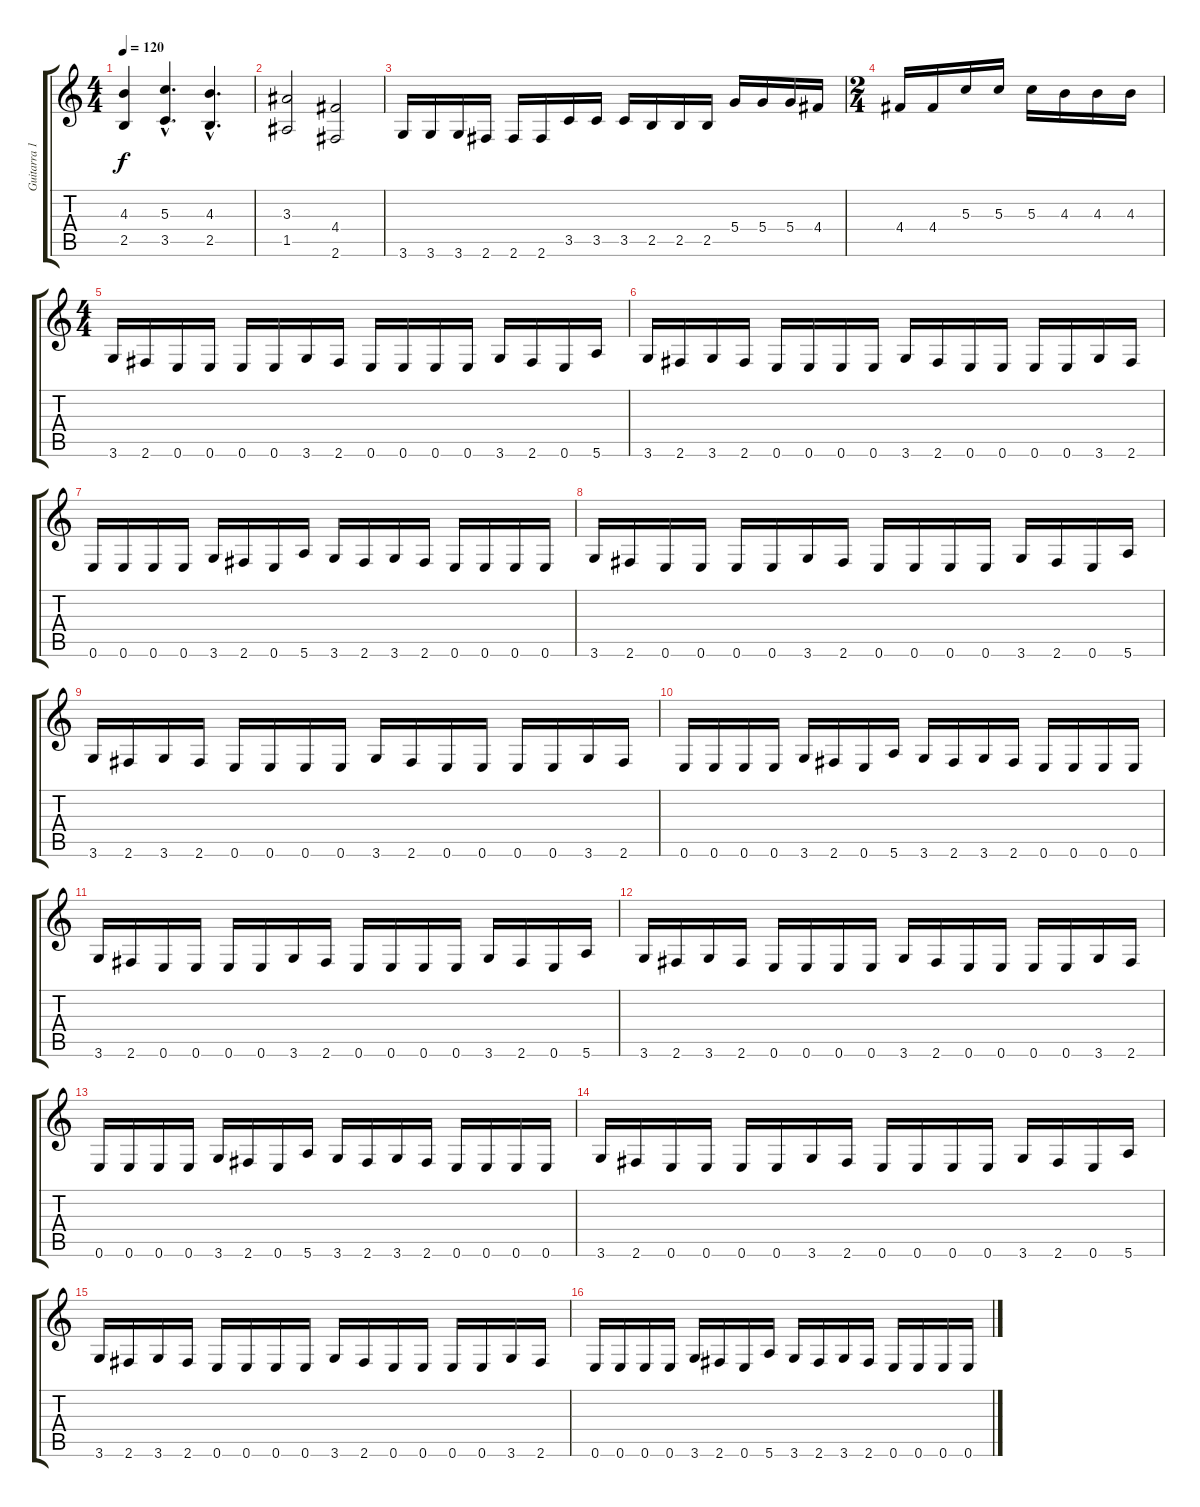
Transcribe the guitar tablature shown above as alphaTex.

\track ("Guitarra 1" "Guitarra 1") {instrument overdrivenguitar}
\staff {score tabs}
\tuning (E4 B3 G3 D3 A2 E2) {hide}
\ts (4 4)
\tempo 120
\clef g2
\ks c
(4.3{t} 2.5{t}).4{dy f} (5.3{hac} 3.5{hac}).4{d} (4.3{hac} 2.5{hac}).4{d} |
(3.3 1.5).2 (4.4 2.6).2 |
3.6.16 3.6.16 3.6.16 2.6.16 2.6.16 2.6.16 3.5.16 3.5.16 3.5.16 2.5.16 2.5.16 2.5.16 5.4.16 5.4.16 5.4.16 4.4.16 |
\ts (2 4)
4.4.16 4.4.16 5.3.16 5.3.16 5.3.16 4.3.16 4.3.16 4.3.16 |
\ts (4 4)
3.6.16 2.6.16 0.6.16 0.6.16 0.6.16 0.6.16 3.6.16 2.6.16 0.6.16 0.6.16 0.6.16 0.6.16 3.6.16 2.6.16 0.6.16 5.6.16 |
3.6.16 2.6.16 3.6.16 2.6.16 0.6.16 0.6.16 0.6.16 0.6.16 3.6.16 2.6.16 0.6.16 0.6.16 0.6.16 0.6.16 3.6.16 2.6.16 |
0.6.16 0.6.16 0.6.16 0.6.16 3.6.16 2.6.16 0.6.16 5.6.16 3.6.16 2.6.16 3.6.16 2.6.16 0.6.16 0.6.16 0.6.16 0.6.16 |
3.6.16 2.6.16 0.6.16 0.6.16 0.6.16 0.6.16 3.6.16 2.6.16 0.6.16 0.6.16 0.6.16 0.6.16 3.6.16 2.6.16 0.6.16 5.6.16 |
3.6.16 2.6.16 3.6.16 2.6.16 0.6.16 0.6.16 0.6.16 0.6.16 3.6.16 2.6.16 0.6.16 0.6.16 0.6.16 0.6.16 3.6.16 2.6.16 |
0.6.16 0.6.16 0.6.16 0.6.16 3.6.16 2.6.16 0.6.16 5.6.16 3.6.16 2.6.16 3.6.16 2.6.16 0.6.16 0.6.16 0.6.16 0.6.16 |
3.6.16 2.6.16 0.6.16 0.6.16 0.6.16 0.6.16 3.6.16 2.6.16 0.6.16 0.6.16 0.6.16 0.6.16 3.6.16 2.6.16 0.6.16 5.6.16 |
3.6.16 2.6.16 3.6.16 2.6.16 0.6.16 0.6.16 0.6.16 0.6.16 3.6.16 2.6.16 0.6.16 0.6.16 0.6.16 0.6.16 3.6.16 2.6.16 |
0.6.16 0.6.16 0.6.16 0.6.16 3.6.16 2.6.16 0.6.16 5.6.16 3.6.16 2.6.16 3.6.16 2.6.16 0.6.16 0.6.16 0.6.16 0.6.16 |
3.6.16 2.6.16 0.6.16 0.6.16 0.6.16 0.6.16 3.6.16 2.6.16 0.6.16 0.6.16 0.6.16 0.6.16 3.6.16 2.6.16 0.6.16 5.6.16 |
3.6.16 2.6.16 3.6.16 2.6.16 0.6.16 0.6.16 0.6.16 0.6.16 3.6.16 2.6.16 0.6.16 0.6.16 0.6.16 0.6.16 3.6.16 2.6.16 |
0.6.16 0.6.16 0.6.16 0.6.16 3.6.16 2.6.16 0.6.16 5.6.16 3.6.16 2.6.16 3.6.16 2.6.16 0.6.16 0.6.16 0.6.16 0.6.16
